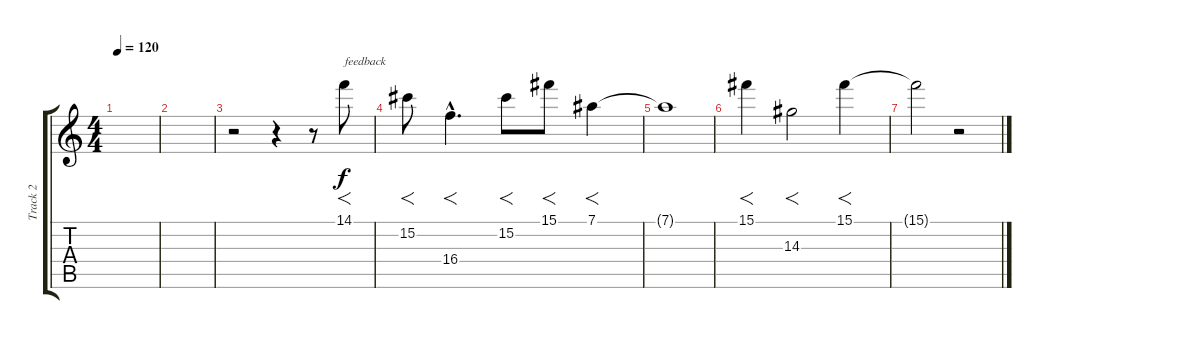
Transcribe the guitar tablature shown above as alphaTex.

\track ("Track 2" "Track 2") {instrument distortionguitar}
\staff {score tabs}
\tuning (Eb4 Bb3 Gb3 Db3 Ab2 Eb2) {hide}
\ts (4 4)
\tempo 120
\clef g2
\ks c
|
|
r.2{volume 12} r.4 r.8 14.1.8{f txt "feedback"} |
15.2.8{f} 16.4{hac}.4{f d} 15.2.8{f} 15.1.8{f} 7.1.4{f} |
7.1{t}.1 |
15.1.4{f} 14.3.2{f} 15.1.4{f} |
15.1{t}.2 r.2
